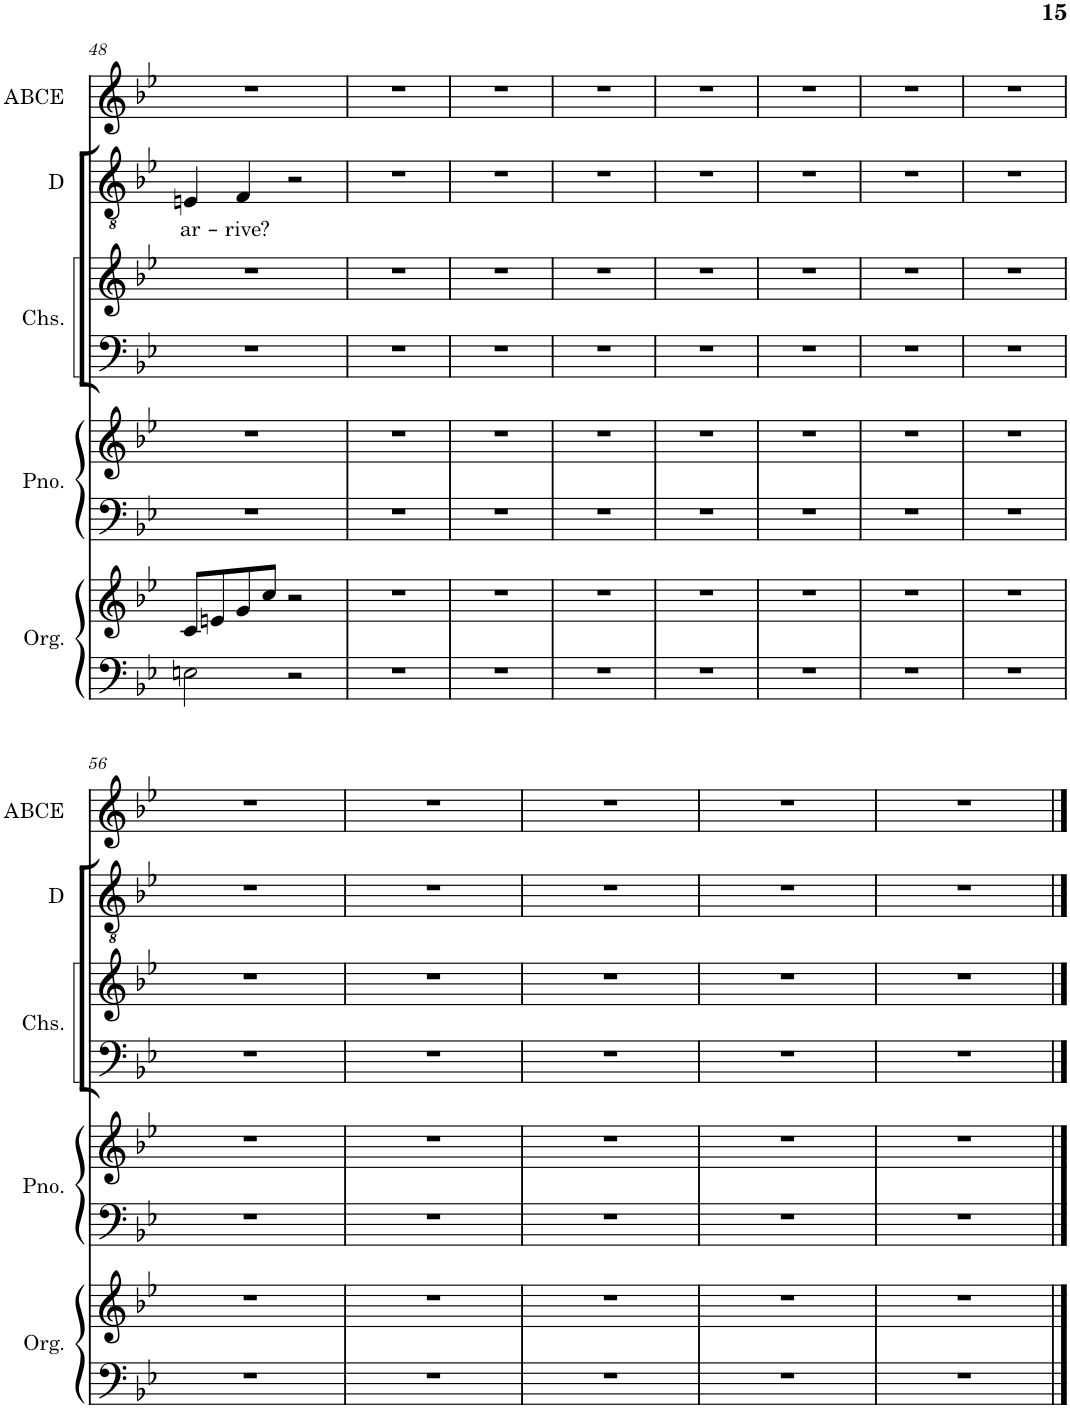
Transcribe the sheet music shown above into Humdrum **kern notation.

**kern	**kern	**kern	**kern	**kern	**kern	**kern	**text	**kern
*part5	*part5	*part4	*part4	*part3	*part3	*part2	*part2	*part1
*staff8	*staff7	*staff6	*staff5	*staff4	*staff3	*staff2	*staff2	*staff1
*I"Organ	*	*I"Piano	*	*I"Chorus	*	*I"Dan	*	*I"Allie Belle Celle Ellie
*I'Org.	*	*I'Pno.	*	*I'Chs.	*	*I'D	*	*I'ABCE
!!LO:PB:g=z
*clefF4	*clefG2	*clefF4	*clefG2	*clefF4	*clefG2	*clefGv2	*	*clefG2
*	*	*	*	*	*	*Trd1c2	*	*Trd1c2
*k[b-e-]	*k[b-e-]	*k[b-e-]	*k[b-e-]	*k[b-e-]	*k[b-e-]	*k[b-e-]	*	*k[b-e-]
*M4/4	*M4/4	*M4/4	*M4/4	*M4/4	*M4/4	*M4/4	*	*M4/4
=48	=48	=48	=48	=48	=48	=48	=48	=48
!	!	!	!	!	!	!	!LO:LY:b	!
2En\	8c/L	1r	1r	1r	1r	4En/	ar-	1r
.	8en/	.	.	.	.	.	.	.
!	!	!	!	!	!	!	!LO:LY:b	!
.	8g/	.	.	.	.	4F/	-rive?	.
.	8cc/J	.	.	.	.	.	.	.
2r	2r	.	.	.	.	2r	.	.
=49	=49	=49	=49	=49	=49	=49	=49	=49
1r	1r	1r	1r	1r	1r	1r	.	1r
=50	=50	=50	=50	=50	=50	=50	=50	=50
1r	1r	1r	1r	1r	1r	1r	.	1r
=51	=51	=51	=51	=51	=51	=51	=51	=51
1r	1r	1r	1r	1r	1r	1r	.	1r
=52	=52	=52	=52	=52	=52	=52	=52	=52
1r	1r	1r	1r	1r	1r	1r	.	1r
=53	=53	=53	=53	=53	=53	=53	=53	=53
1r	1r	1r	1r	1r	1r	1r	.	1r
=54	=54	=54	=54	=54	=54	=54	=54	=54
1r	1r	1r	1r	1r	1r	1r	.	1r
=55	=55	=55	=55	=55	=55	=55	=55	=55
1r	1r	1r	1r	1r	1r	1r	.	1r
!!LO:LB:g=z
=56	=56	=56	=56	=56	=56	=56	=56	=56
1r	1r	1r	1r	1r	1r	1r	.	1r
=57	=57	=57	=57	=57	=57	=57	=57	=57
1r	1r	1r	1r	1r	1r	1r	.	1r
=58	=58	=58	=58	=58	=58	=58	=58	=58
1r	1r	1r	1r	1r	1r	1r	.	1r
=59	=59	=59	=59	=59	=59	=59	=59	=59
1r	1r	1r	1r	1r	1r	1r	.	1r
=60	=60	=60	=60	=60	=60	=60	=60	=60
1r	1r	1r	1r	1r	1r	1r	.	1r
==	==	==	==	==	==	==	==	==
*-	*-	*-	*-	*-	*-	*-	*-	*-
